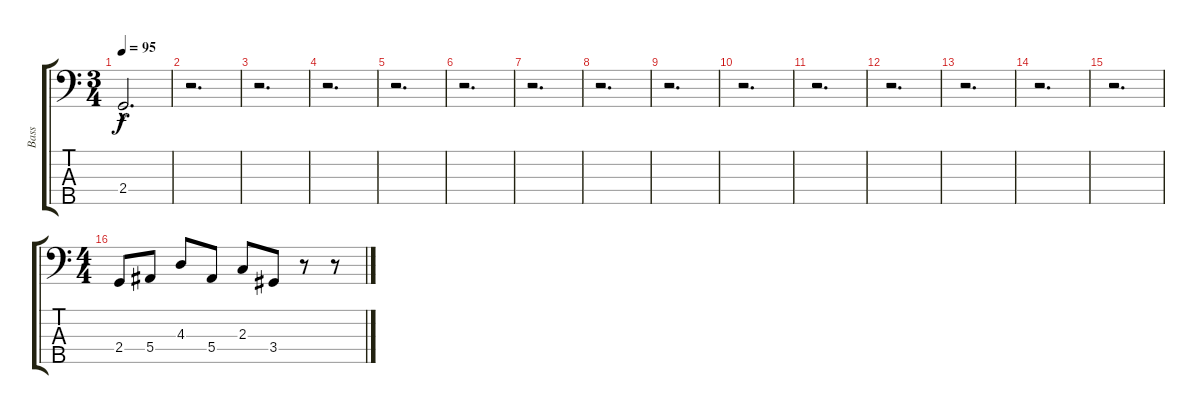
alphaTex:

\track ("Bass" "Bass") {instrument electricbassfinger}
\staff {score tabs}
\tuning (Ab2 Eb2 Bb1 F1 C1) {hide}
\ts (3 4)
\tempo 95
\clef f4
\ks c
2.4{hac t}.2{d dy f} |
r.2{d} |
r.2{d} |
r.2{d} |
r.2{d} |
r.2{d} |
r.2{d} |
r.2{d} |
r.2{d} |
r.2{d} |
r.2{d} |
r.2{d} |
r.2{d} |
r.2{d} |
r.2{d} |
\ts (4 4)
2.4.8 5.4.8 4.3.8 5.4.8 2.3.8 3.4.8 r.8 r.8
